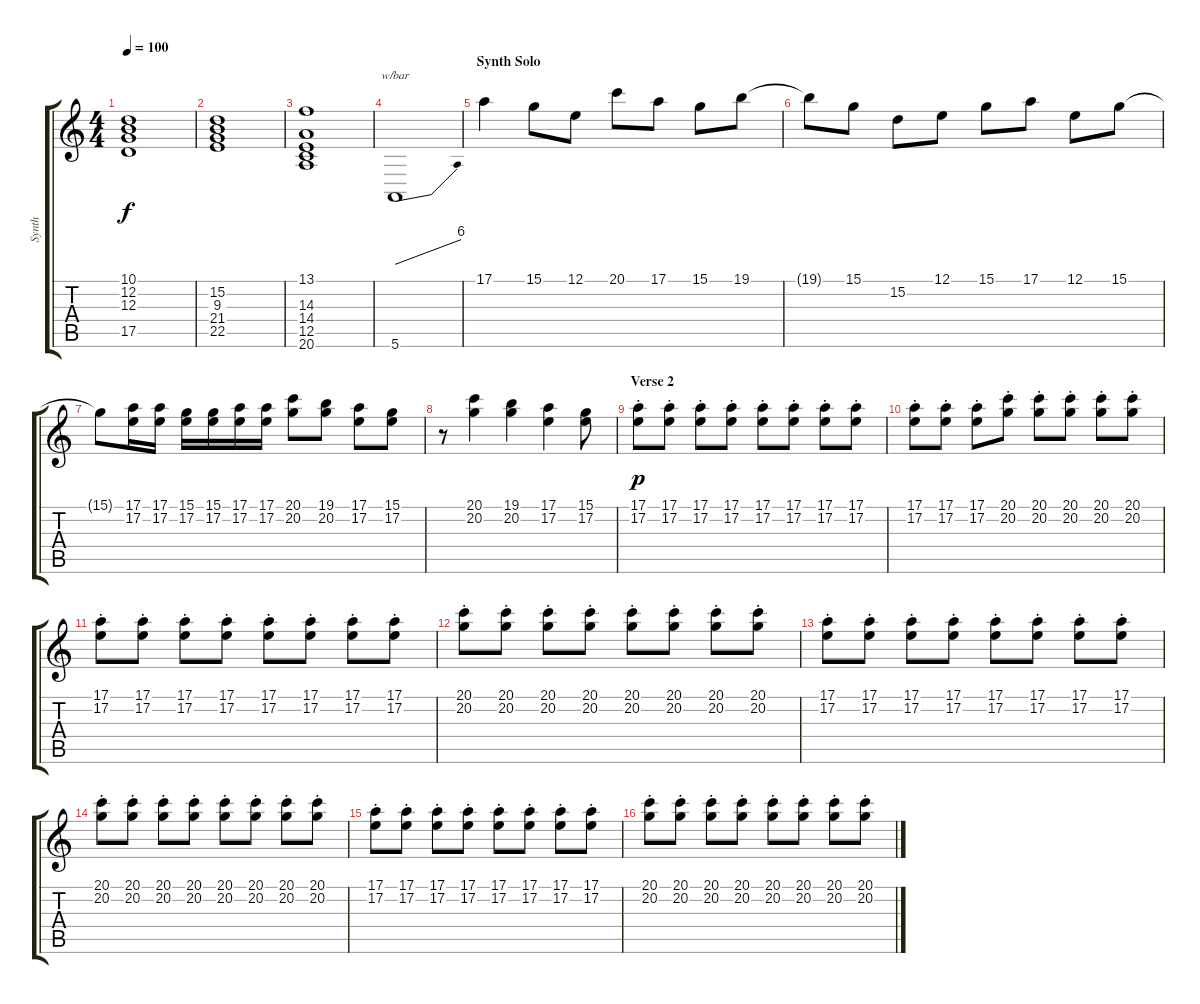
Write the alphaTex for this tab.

\track ("Synth" "Synth") {instrument lead2sawtooth}
\staff {score tabs}
\tuning (E4 B3 G3 D3 A2 E2) {hide}
\ts (4 4)
\tempo 100
\clef g2
\ks c
(10.1 12.2 12.3 17.5).1{dy f} |
(15.2 9.3 21.4 22.5).1 |
(13.1 14.3 14.4 12.5 20.6).1{volume 2} |
5.6.1{tbe (dive default 0 0 60 24) volume 8} |
\section ("" "Synth Solo")
17.1.4 15.1.8 12.1.8 20.1.8 17.1.8 15.1.8 19.1.8 |
19.1{t}.8 15.1.8 15.2.8 12.1.8 15.1.8 17.1.8 12.1.8 15.1.8 |
15.1{t}.8 (17.1 17.2).16 (17.1 17.2).16 (15.1 17.2).16 (15.1 17.2).16 (17.1 17.2).16 (17.1 17.2).16 (20.1 20.2).8 (19.1 20.2).8 (17.1 17.2).8 (15.1 17.2).8 |
r.8 (20.1 20.2).4 (19.1 20.2).4 (17.1 17.2).4 (15.1 17.2).8 |
\section ("" "Verse 2")
(17.1{st} 17.2{st}).8{dy p} (17.1{st} 17.2{st}).8 (17.1{st} 17.2{st}).8 (17.1{st} 17.2{st}).8 (17.1{st} 17.2{st}).8 (17.1{st} 17.2{st}).8 (17.1{st} 17.2{st}).8 (17.1{st} 17.2{st}).8 |
(17.1{st} 17.2{st}).8 (17.1{st} 17.2{st}).8 (17.1{st} 17.2{st}).8 (20.1{st} 20.2{st}).8 (20.1{st} 20.2{st}).8 (20.1{st} 20.2{st}).8 (20.1{st} 20.2{st}).8 (20.1{st} 20.2{st}).8 |
(17.1{st} 17.2{st}).8 (17.1{st} 17.2{st}).8 (17.1{st} 17.2{st}).8 (17.1{st} 17.2{st}).8 (17.1{st} 17.2{st}).8 (17.1{st} 17.2{st}).8 (17.1{st} 17.2{st}).8 (17.1{st} 17.2{st}).8 |
(20.1{st} 20.2{st}).8 (20.1{st} 20.2{st}).8 (20.1{st} 20.2{st}).8 (20.1{st} 20.2{st}).8 (20.1{st} 20.2{st}).8 (20.1{st} 20.2{st}).8 (20.1{st} 20.2{st}).8 (20.1{st} 20.2{st}).8 |
(17.1{st} 17.2{st}).8 (17.1{st} 17.2{st}).8 (17.1{st} 17.2{st}).8 (17.1{st} 17.2{st}).8 (17.1{st} 17.2{st}).8 (17.1{st} 17.2{st}).8 (17.1{st} 17.2{st}).8 (17.1{st} 17.2{st}).8 |
(20.1{st} 20.2{st}).8 (20.1{st} 20.2{st}).8 (20.1{st} 20.2{st}).8 (20.1{st} 20.2{st}).8 (20.1{st} 20.2{st}).8 (20.1{st} 20.2{st}).8 (20.1{st} 20.2{st}).8 (20.1{st} 20.2{st}).8 |
(17.1{st} 17.2{st}).8 (17.1{st} 17.2{st}).8 (17.1{st} 17.2{st}).8 (17.1{st} 17.2{st}).8 (17.1{st} 17.2{st}).8 (17.1{st} 17.2{st}).8 (17.1{st} 17.2{st}).8 (17.1{st} 17.2{st}).8 |
(20.1{st} 20.2{st}).8 (20.1{st} 20.2{st}).8 (20.1{st} 20.2{st}).8 (20.1{st} 20.2{st}).8 (20.1{st} 20.2{st}).8 (20.1{st} 20.2{st}).8 (20.1{st} 20.2{st}).8 (20.1{st} 20.2{st}).8
